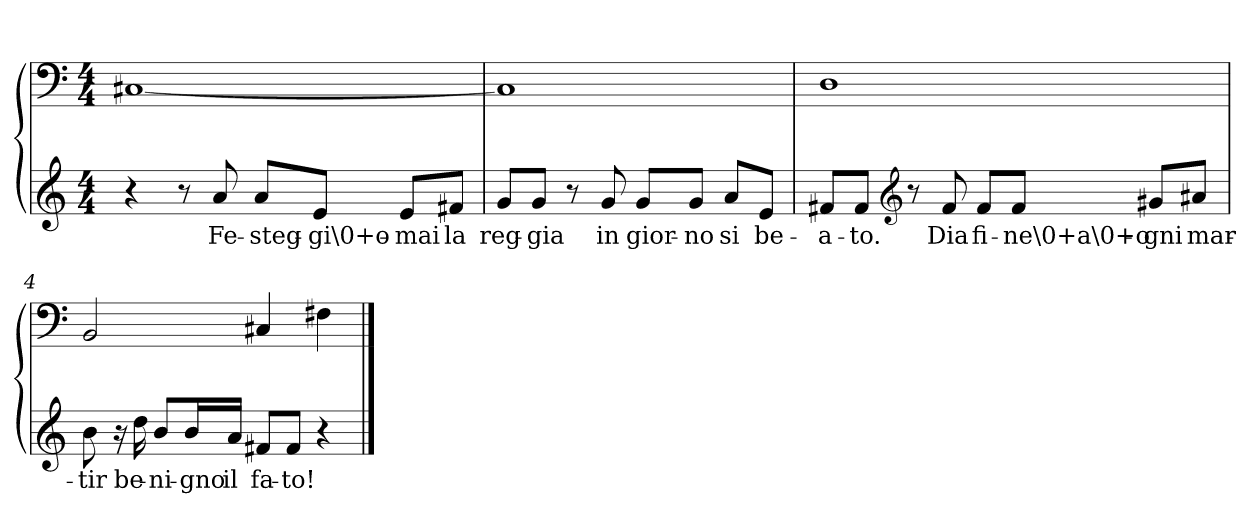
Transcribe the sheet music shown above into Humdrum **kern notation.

**kern	**text	**kern
*part1	*part1	*part1
*staff2	*staff2	*staff1
*clefG2	*	*clefF4
*k[]	*	*k[]
*a:	*	*a:
*M4/4	*	*M4/4
=1	=1	=1
4r	.	[1C#X/
8r	.	.
8a/	Fe-	.
8a/L	-steg-	.
8e/J	-gi\0+o-	.
8e/L	-mai	.
8f#X/J	la	.
=2	=2	=2
8g/L	reg-	1C#/]
8g/J	-gia	.
8r	.	.
8g/	in	.
8g/L	gior-	.
8g/J	-no	.
8a/L	si	.
8e/J	be-	.
=3	=3	=3
8f#X/L	-a-	1D\
8f#/J	-to.	.
*clefG2	*	*
8r	.	.
8f#/	Dia	.
8f#/L	fi-	.
8f#/J	-ne\0+a\0+o-	.
8g#X/L	-gni	.
8a#X/J	mar-	.
=4	=4	=4
8b\	-tir	2BB/
16r	.	.
16dd\	be-	.
8b/L	-ni-	.
16b/L	-gno	.
16a/JJ	il	.
8f#X/L	fa-	4C#X/
8f#/J	-to!	.
4r	.	4F#X\
==	==	==
*-	*-	*-
